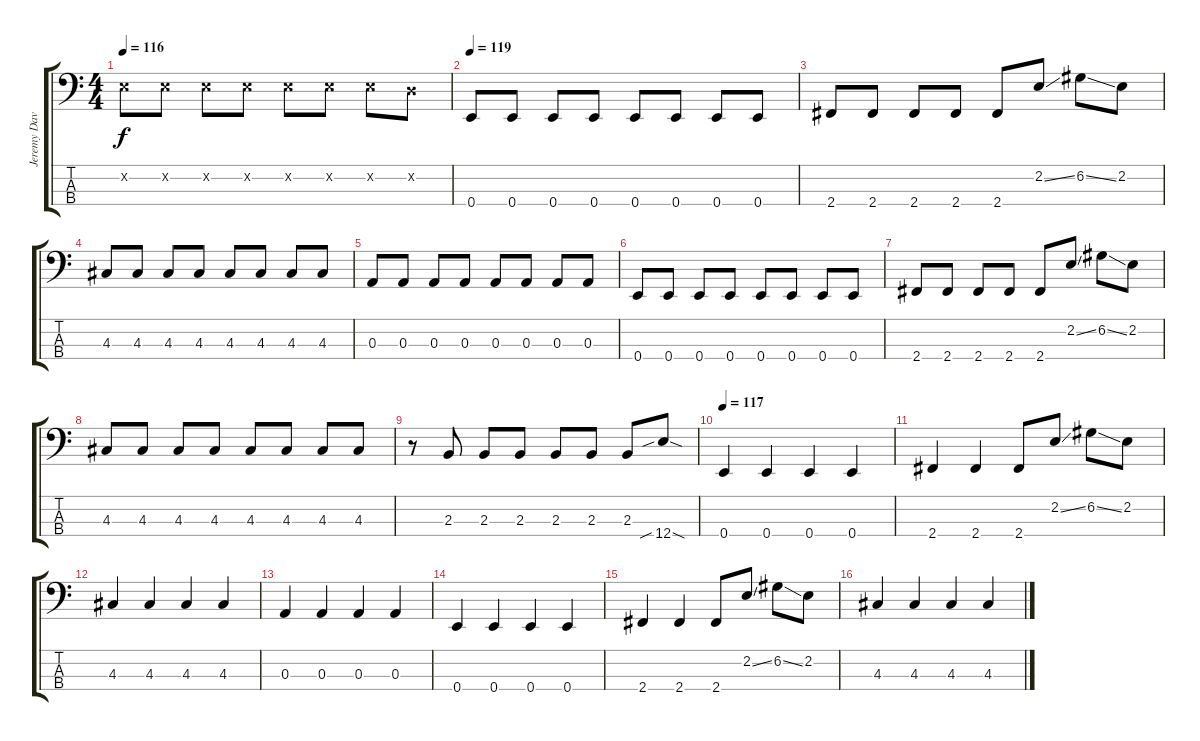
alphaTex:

\track ("Jeremy Davis" "Jeremy Dav") {instrument electricbassfinger}
\staff {score tabs}
\tuning (G2 D2 A1 E1) {hide}
\ts (4 4)
\tempo 116
\clef f4
\ks c
2.2{x}.8{dy f} 2.2{x}.8 2.2{x}.8 2.2{x}.8 2.2{x}.8 2.2{x}.8 2.2{x}.8 0.2{x}.8 |
\tempo 119
0.4.8 0.4.8 0.4.8 0.4.8 0.4.8 0.4.8 0.4.8 0.4.8 |
2.4.8 2.4.8 2.4.8 2.4.8 2.4.8 2.2{ss}.8 6.2{ss}.8 2.2.8 |
4.3.8 4.3.8 4.3.8 4.3.8 4.3.8 4.3.8 4.3.8 4.3.8 |
0.3.8 0.3.8 0.3.8 0.3.8 0.3.8 0.3.8 0.3.8 0.3.8 |
0.4.8 0.4.8 0.4.8 0.4.8 0.4.8 0.4.8 0.4.8 0.4.8 |
2.4.8 2.4.8 2.4.8 2.4.8 2.4.8 2.2{ss}.8 6.2{ss}.8 2.2.8 |
4.3.8 4.3.8 4.3.8 4.3.8 4.3.8 4.3.8 4.3.8 4.3.8 |
r.8 2.3.8 2.3.8 2.3.8 2.3.8 2.3.8 2.3.8 12.4{sib sod}.8 |
\tempo 117
0.4.4 0.4.4 0.4.4 0.4.4 |
2.4.4 2.4.4 2.4.8 2.2{ss}.8 6.2{ss}.8 2.2.8 |
4.3.4 4.3.4 4.3.4 4.3.4 |
0.3.4 0.3.4 0.3.4 0.3.4 |
0.4.4 0.4.4 0.4.4 0.4.4 |
2.4.4 2.4.4 2.4.8 2.2{ss}.8 6.2{ss}.8 2.2.8 |
4.3.4 4.3.4 4.3.4 4.3.4
